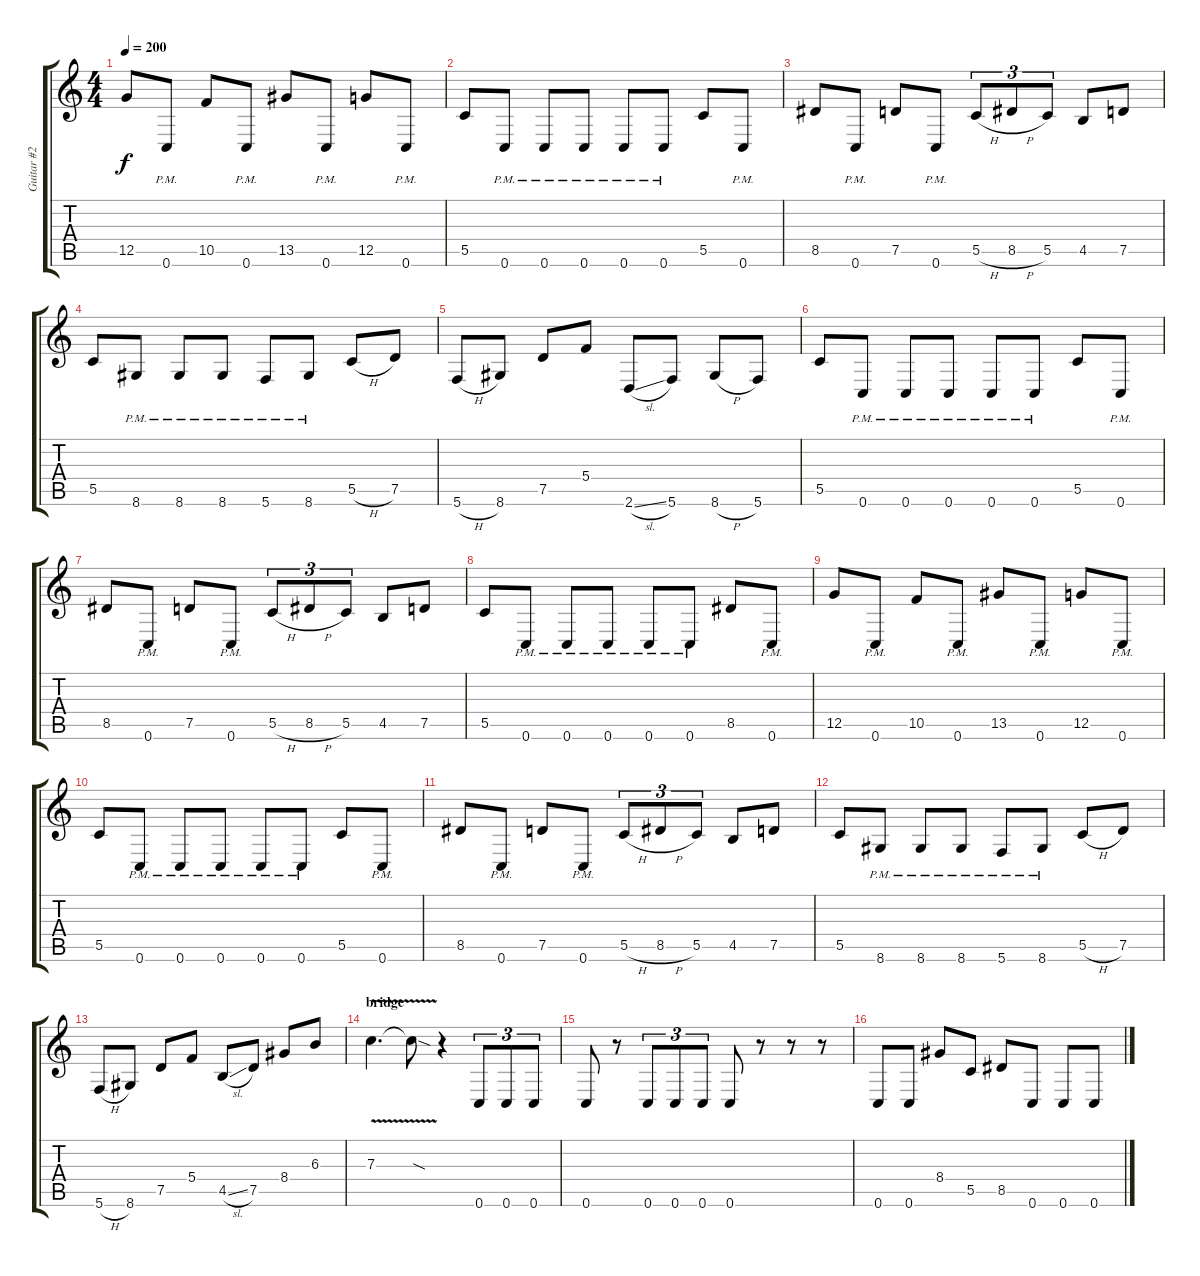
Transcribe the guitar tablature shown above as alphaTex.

\track ("Guitar #2" "Guitar #2") {instrument distortionguitar}
\staff {score tabs}
\tuning (D4 A3 F3 C3 G2 C2) {hide}
\ts (4 4)
\tempo 200
\clef g2
\ks c
12.5.8{dy f} 0.6{pm}.8 10.5.8 0.6{pm}.8 13.5.8 0.6{pm}.8 12.5.8 0.6{pm}.8 |
5.5.8 0.6{pm}.8 0.6{pm}.8 0.6{pm}.8 0.6{pm}.8 0.6{pm}.8 5.5.8 0.6{pm}.8 |
8.5.8 0.6{pm}.8 7.5.8 0.6{pm}.8 5.5{h}.8{tu (3 2)} 8.5{h}.8{tu (3 2)} 5.5.8{tu (3 2)} 4.5.8 7.5.8 |
5.5.8 8.6{pm}.8 8.6{pm}.8 8.6{pm}.8 5.6{pm}.8 8.6{pm}.8 5.5{h}.8 7.5.8 |
5.6{h}.8 8.6.8 7.5.8 5.4.8 2.6{sl}.8 5.6.8 8.6{h}.8 5.6.8 |
5.5.8 0.6{pm}.8 0.6{pm}.8 0.6{pm}.8 0.6{pm}.8 0.6{pm}.8 5.5.8 0.6{pm}.8 |
8.5.8 0.6{pm}.8 7.5.8 0.6{pm}.8 5.5{h}.8{tu (3 2)} 8.5{h}.8{tu (3 2)} 5.5.8{tu (3 2)} 4.5.8 7.5.8 |
5.5.8 0.6{pm}.8 0.6{pm}.8 0.6{pm}.8 0.6{pm}.8 0.6{pm}.8 8.5.8 0.6{pm}.8 |
12.5.8 0.6{pm}.8 10.5.8 0.6{pm}.8 13.5.8 0.6{pm}.8 12.5.8 0.6{pm}.8 |
5.5.8 0.6{pm}.8 0.6{pm}.8 0.6{pm}.8 0.6{pm}.8 0.6{pm}.8 5.5.8 0.6{pm}.8 |
8.5.8 0.6{pm}.8 7.5.8 0.6{pm}.8 5.5{h}.8{tu (3 2)} 8.5{h}.8{tu (3 2)} 5.5.8{tu (3 2)} 4.5.8 7.5.8 |
5.5.8 8.6{pm}.8 8.6{pm}.8 8.6{pm}.8 5.6{pm}.8 8.6{pm}.8 5.5{h}.8 7.5.8 |
5.6{h}.8 8.6.8 7.5.8 5.4.8 4.5{sl}.8 7.5.8 8.4.8 6.3.8 |
\section ("" "bridge")
7.3{v}.4{d} 7.3{sod t}.8 r.4 0.6.8{tu (3 2)} 0.6.8{tu (3 2)} 0.6.8{tu (3 2)} |
0.6.8 r.8 0.6.8{tu (3 2)} 0.6.8{tu (3 2)} 0.6.8{tu (3 2)} 0.6.8 r.8 r.8 r.8 |
0.6.8 0.6.8 8.4.8 5.5.8 8.5.8 0.6.8 0.6.8 0.6.8
